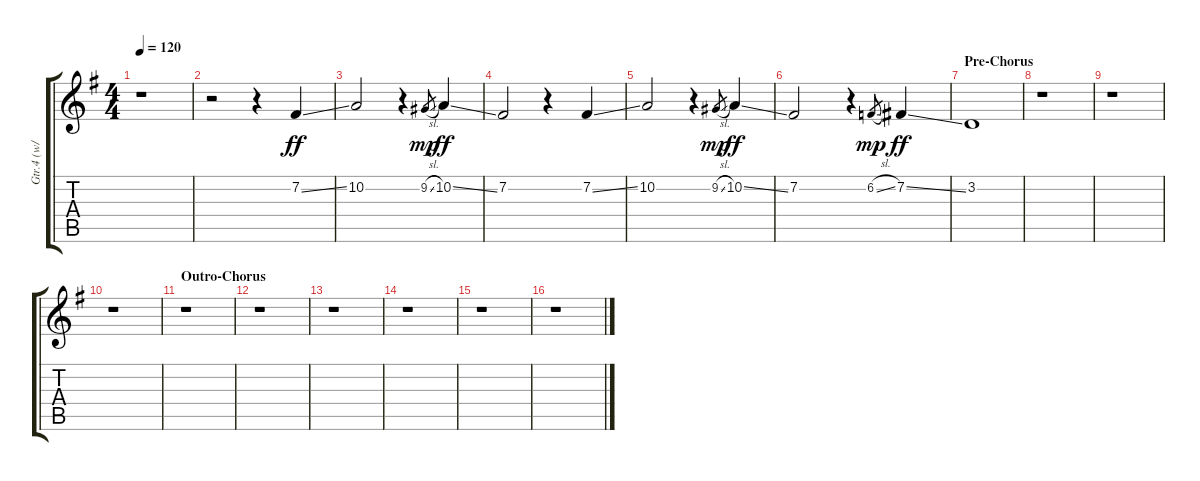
\track ("Gtr.4 (w/ slide)" "Gtr.4 (w/ ") {instrument pad3polysynth}
\staff {score tabs}
\tuning (E4 B3 G3 D3 A2 E2) {hide}
\ts (4 4)
\tempo 120
\clef g2
\ks g
r.1{dy ff} |
r.2 r.4 7.2{ss}.4 |
10.2.2 r.4 9.2{sl}.8{gr dy mp} 10.2{ss}.4{dy ff} |
7.2.2 r.4 7.2{ss}.4 |
10.2.2 r.4 9.2{sl}.8{gr dy mp} 10.2{ss}.4{dy ff} |
7.2.2 r.4 6.2{sl}.8{gr dy mp} 7.2{ss}.4{dy ff} |
\section ("" "Pre-Chorus")
3.2.1 |
r.1 |
r.1 |
r.1 |
\section ("" "Outro-Chorus")
r.1 |
r.1 |
r.1 |
r.1 |
r.1 |
r.1
